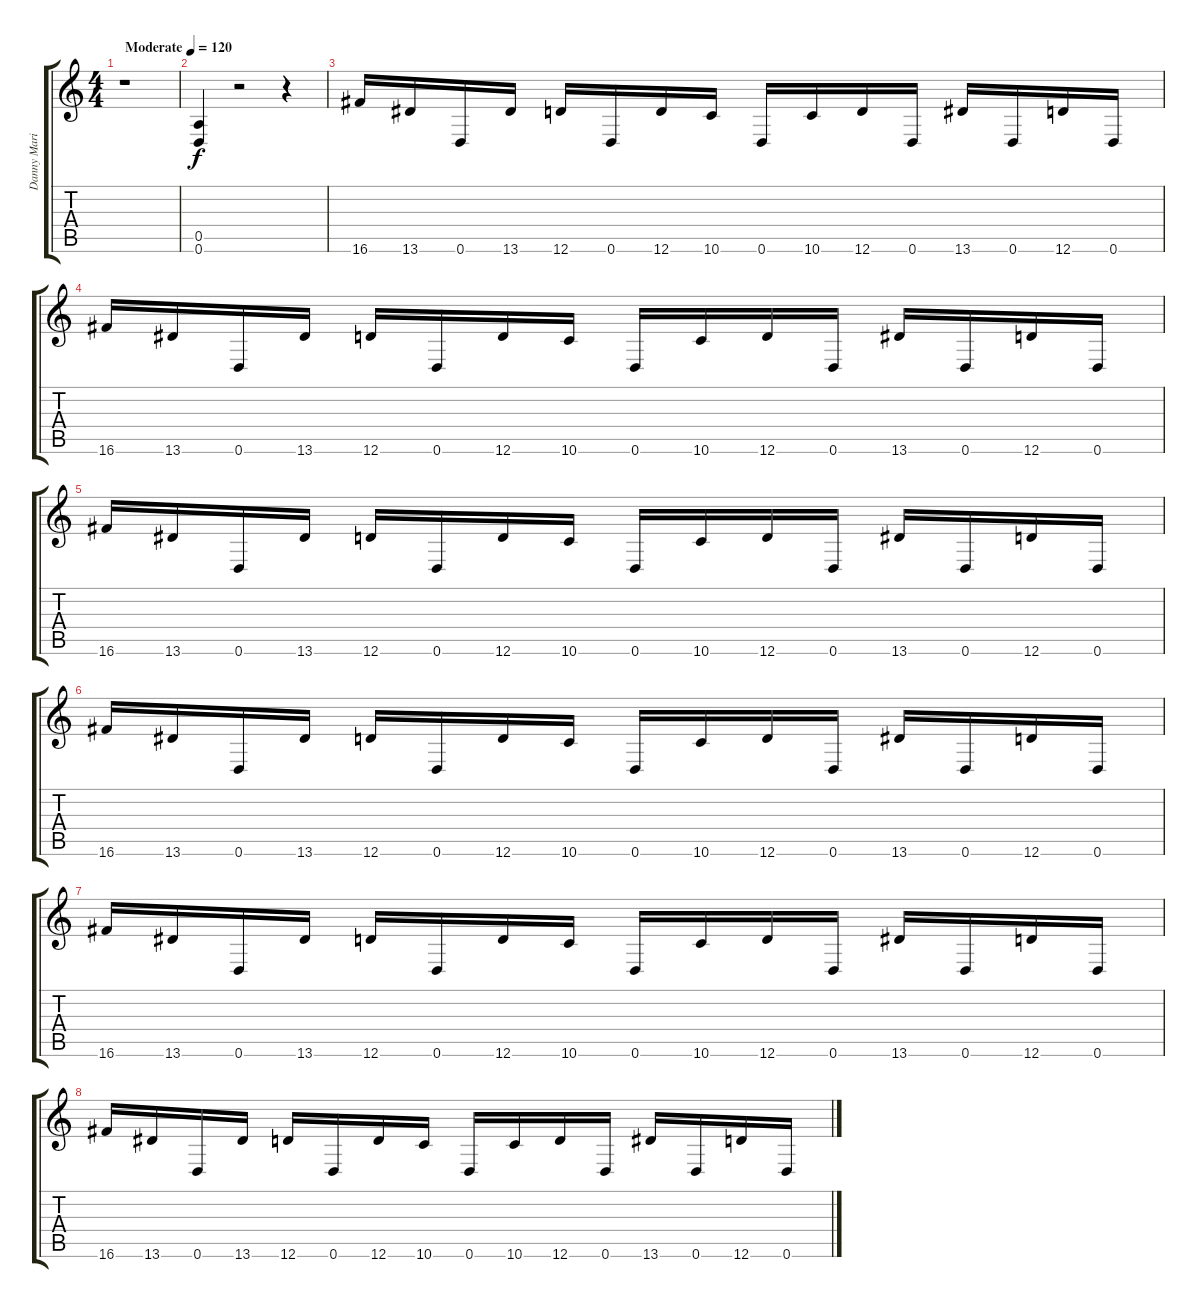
\track ("Danny Marino" "Danny Mari") {instrument distortionguitar}
\staff {score tabs}
\tuning (E4 B3 G3 D3 A2 D2) {hide}
\ts (4 4)
\tempo (120 "Moderate")
\clef g2
\ks c
r.1{dy f instrument distortionguitar} |
(0.5 0.6).4 r.2 r.4 |
16.6.16 13.6.16 0.6.16 13.6.16 12.6.16 0.6.16 12.6.16 10.6.16 0.6.16 10.6.16 12.6.16 0.6.16 13.6.16 0.6.16 12.6.16 0.6.16 |
16.6.16 13.6.16 0.6.16 13.6.16 12.6.16 0.6.16 12.6.16 10.6.16 0.6.16 10.6.16 12.6.16 0.6.16 13.6.16 0.6.16 12.6.16 0.6.16 |
16.6.16 13.6.16 0.6.16 13.6.16 12.6.16 0.6.16 12.6.16 10.6.16 0.6.16 10.6.16 12.6.16 0.6.16 13.6.16 0.6.16 12.6.16 0.6.16 |
16.6.16 13.6.16 0.6.16 13.6.16 12.6.16 0.6.16 12.6.16 10.6.16 0.6.16 10.6.16 12.6.16 0.6.16 13.6.16 0.6.16 12.6.16 0.6.16 |
16.6.16 13.6.16 0.6.16 13.6.16 12.6.16 0.6.16 12.6.16 10.6.16 0.6.16 10.6.16 12.6.16 0.6.16 13.6.16 0.6.16 12.6.16 0.6.16 |
16.6.16 13.6.16 0.6.16 13.6.16 12.6.16 0.6.16 12.6.16 10.6.16 0.6.16 10.6.16 12.6.16 0.6.16 13.6.16 0.6.16 12.6.16 0.6.16
